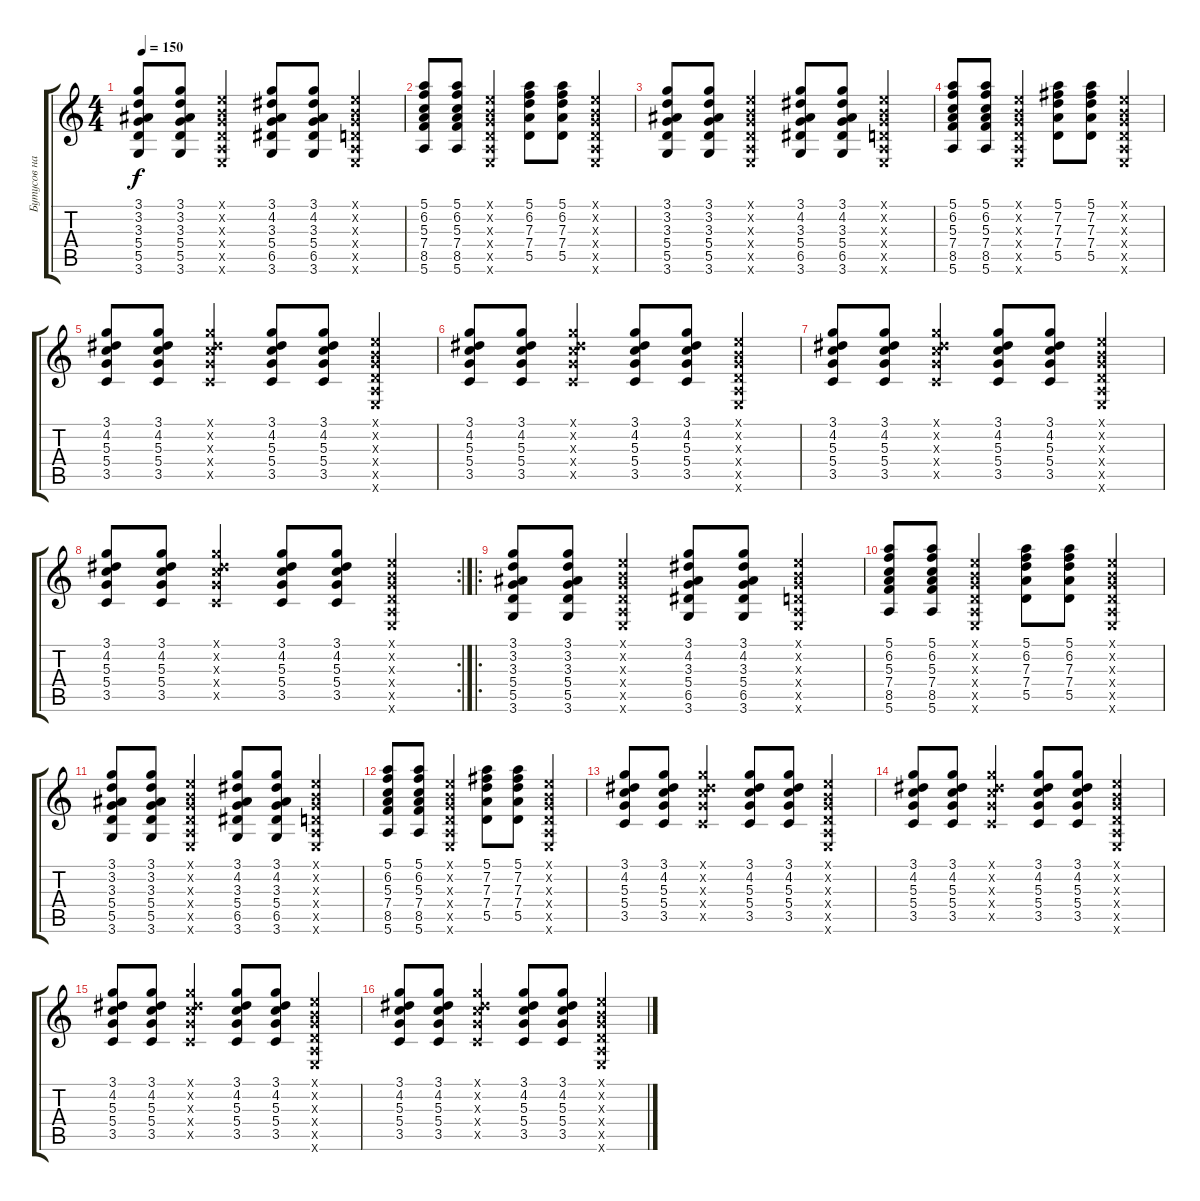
\track ("Бутусов на гитаре играет" "Бутусов на") {instrument electricguitarjazz}
\staff {score tabs}
\tuning (E4 B3 G3 D3 A2 E2) {hide}
\ts (4 4)
\tempo 150
\clef g2
\ks c
(3.1 3.2 3.3 5.4 5.5 3.6).8{dy f instrument electricguitarjazz} (3.1 3.2 3.3 5.4 5.5 3.6).8 (0.1{x} 0.2{x} 0.3{x} 0.4{x} 0.5{x} 0.6{x}).4 (3.1 4.2 3.3 5.4 6.5 3.6).8 (3.1 4.2 3.3 5.4 6.5 3.6).8 (0.1{x} 0.2{x} 0.3{x} 0.4{x} 0.5{x} 0.6{x}).4 |
(5.1 6.2 5.3 7.4 8.5 5.6).8 (5.1 6.2 5.3 7.4 8.5 5.6).8 (0.1{x} 0.2{x} 0.3{x} 0.4{x} 0.5{x} 0.6{x}).4 (5.1 6.2 7.3 7.4 5.5).8 (5.1 6.2 7.3 7.4 5.5).8 (0.1{x} 0.2{x} 0.3{x} 0.4{x} 0.5{x} 0.6{x}).4 |
(3.1 3.2 3.3 5.4 5.5 3.6).8 (3.1 3.2 3.3 5.4 5.5 3.6).8 (0.1{x} 0.2{x} 0.3{x} 0.4{x} 0.5{x} 0.6{x}).4 (3.1 4.2 3.3 5.4 6.5 3.6).8 (3.1 4.2 3.3 5.4 6.5 3.6).8 (0.1{x} 0.2{x} 0.3{x} 0.4{x} 0.5{x} 0.6{x}).4 |
(5.1 6.2 5.3 7.4 8.5 5.6).8 (5.1 6.2 5.3 7.4 8.5 5.6).8 (0.1{x} 0.2{x} 0.3{x} 0.4{x} 0.5{x} 0.6{x}).4 (5.1 7.2 7.3 7.4 5.5).8 (5.1 7.2 7.3 7.4 5.5).8 (0.1{x} 0.2{x} 0.3{x} 0.4{x} 0.5{x} 0.6{x}).4 |
(3.1 4.2 5.3 5.4 3.5).8 (3.1 4.2 5.3 5.4 3.5).8 (3.1{x} 4.2{x} 5.3{x} 5.4{x} 3.5{x}).4 (3.1 4.2 5.3 5.4 3.5).8 (3.1 4.2 5.3 5.4 3.5).8 (0.1{x} 0.2{x} 0.3{x} 0.4{x} 0.5{x} 0.6{x}).4 |
(3.1 4.2 5.3 5.4 3.5).8 (3.1 4.2 5.3 5.4 3.5).8 (3.1{x} 4.2{x} 5.3{x} 5.4{x} 3.5{x}).4 (3.1 4.2 5.3 5.4 3.5).8 (3.1 4.2 5.3 5.4 3.5).8 (0.1{x} 0.2{x} 0.3{x} 0.4{x} 0.5{x} 0.6{x}).4 |
(3.1 4.2 5.3 5.4 3.5).8 (3.1 4.2 5.3 5.4 3.5).8 (3.1{x} 4.2{x} 5.3{x} 5.4{x} 3.5{x}).4 (3.1 4.2 5.3 5.4 3.5).8 (3.1 4.2 5.3 5.4 3.5).8 (0.1{x} 0.2{x} 0.3{x} 0.4{x} 0.5{x} 0.6{x}).4 |
\rc 2
(3.1 4.2 5.3 5.4 3.5).8 (3.1 4.2 5.3 5.4 3.5).8 (3.1{x} 4.2{x} 5.3{x} 5.4{x} 3.5{x}).4 (3.1 4.2 5.3 5.4 3.5).8 (3.1 4.2 5.3 5.4 3.5).8 (0.1{x} 0.2{x} 0.3{x} 0.4{x} 0.5{x} 0.6{x}).4 |
\ro
(3.1 3.2 3.3 5.4 5.5 3.6).8 (3.1 3.2 3.3 5.4 5.5 3.6).8 (0.1{x} 0.2{x} 0.3{x} 0.4{x} 0.5{x} 0.6{x}).4 (3.1 4.2 3.3 5.4 6.5 3.6).8 (3.1 4.2 3.3 5.4 6.5 3.6).8 (0.1{x} 0.2{x} 0.3{x} 0.4{x} 0.5{x} 0.6{x}).4 |
(5.1 6.2 5.3 7.4 8.5 5.6).8 (5.1 6.2 5.3 7.4 8.5 5.6).8 (0.1{x} 0.2{x} 0.3{x} 0.4{x} 0.5{x} 0.6{x}).4 (5.1 6.2 7.3 7.4 5.5).8 (5.1 6.2 7.3 7.4 5.5).8 (0.1{x} 0.2{x} 0.3{x} 0.4{x} 0.5{x} 0.6{x}).4 |
(3.1 3.2 3.3 5.4 5.5 3.6).8 (3.1 3.2 3.3 5.4 5.5 3.6).8 (0.1{x} 0.2{x} 0.3{x} 0.4{x} 0.5{x} 0.6{x}).4 (3.1 4.2 3.3 5.4 6.5 3.6).8 (3.1 4.2 3.3 5.4 6.5 3.6).8 (0.1{x} 0.2{x} 0.3{x} 0.4{x} 0.5{x} 0.6{x}).4 |
(5.1 6.2 5.3 7.4 8.5 5.6).8 (5.1 6.2 5.3 7.4 8.5 5.6).8 (0.1{x} 0.2{x} 0.3{x} 0.4{x} 0.5{x} 0.6{x}).4 (5.1 7.2 7.3 7.4 5.5).8 (5.1 7.2 7.3 7.4 5.5).8 (0.1{x} 0.2{x} 0.3{x} 0.4{x} 0.5{x} 0.6{x}).4 |
(3.1 4.2 5.3 5.4 3.5).8 (3.1 4.2 5.3 5.4 3.5).8 (3.1{x} 4.2{x} 5.3{x} 5.4{x} 3.5{x}).4 (3.1 4.2 5.3 5.4 3.5).8 (3.1 4.2 5.3 5.4 3.5).8 (0.1{x} 0.2{x} 0.3{x} 0.4{x} 0.5{x} 0.6{x}).4 |
(3.1 4.2 5.3 5.4 3.5).8 (3.1 4.2 5.3 5.4 3.5).8 (3.1{x} 4.2{x} 5.3{x} 5.4{x} 3.5{x}).4 (3.1 4.2 5.3 5.4 3.5).8 (3.1 4.2 5.3 5.4 3.5).8 (0.1{x} 0.2{x} 0.3{x} 0.4{x} 0.5{x} 0.6{x}).4 |
(3.1 4.2 5.3 5.4 3.5).8 (3.1 4.2 5.3 5.4 3.5).8 (3.1{x} 4.2{x} 5.3{x} 5.4{x} 3.5{x}).4 (3.1 4.2 5.3 5.4 3.5).8 (3.1 4.2 5.3 5.4 3.5).8 (0.1{x} 0.2{x} 0.3{x} 0.4{x} 0.5{x} 0.6{x}).4 |
(3.1 4.2 5.3 5.4 3.5).8 (3.1 4.2 5.3 5.4 3.5).8 (3.1{x} 4.2{x} 5.3{x} 5.4{x} 3.5{x}).4 (3.1 4.2 5.3 5.4 3.5).8 (3.1 4.2 5.3 5.4 3.5).8 (0.1{x} 0.2{x} 0.3{x} 0.4{x} 0.5{x} 0.6{x}).4
